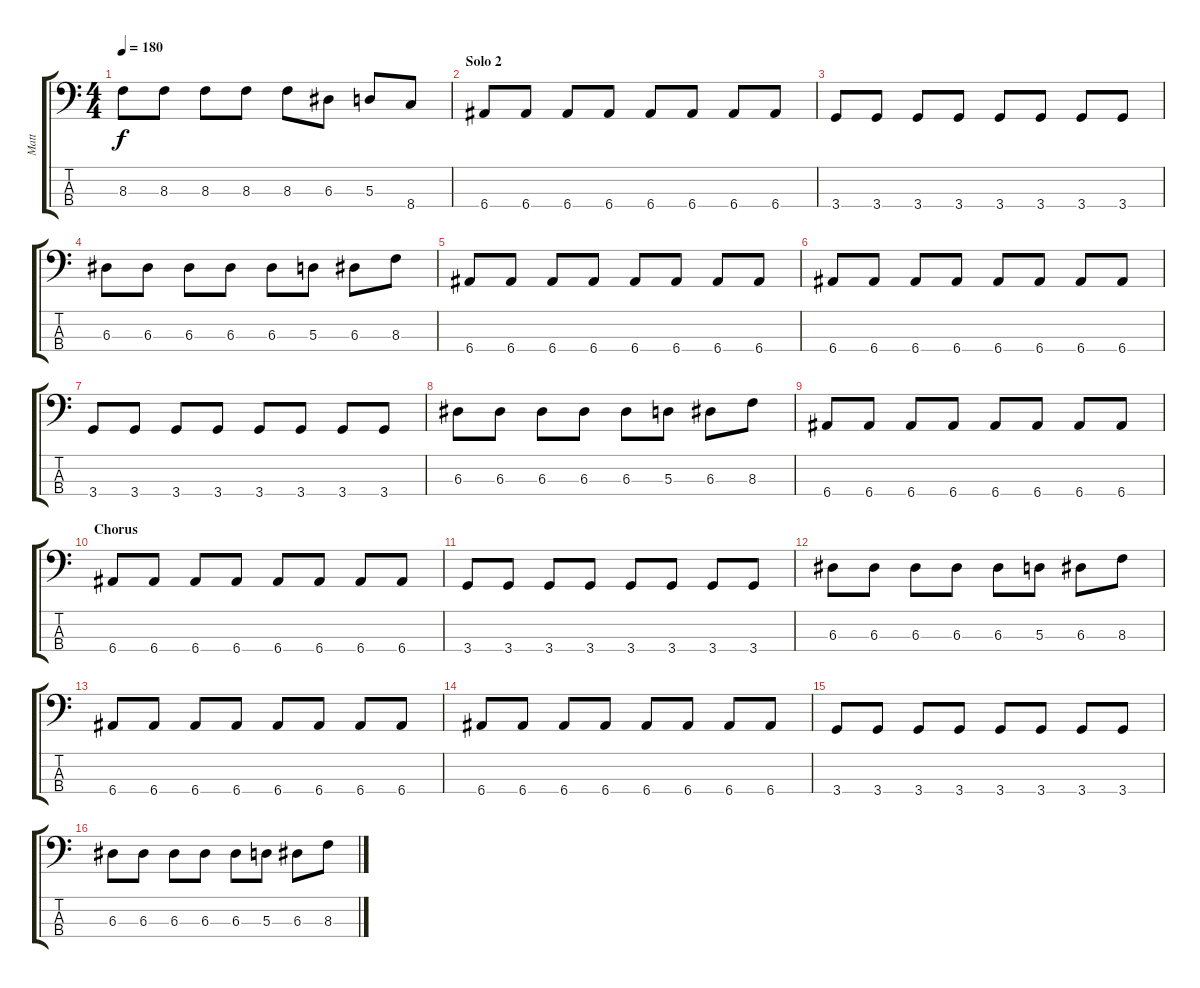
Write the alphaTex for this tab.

\track ("Matt " "Matt ") {instrument electricbasspick}
\staff {score tabs}
\tuning (G2 D2 A1 E1) {hide}
\ts (4 4)
\tempo 180
\clef f4
\ks c
8.3.8{dy f} 8.3.8 8.3.8 8.3.8 8.3.8 6.3.8 5.3.8 8.4.8 |
\section ("" "Solo 2")
6.4.8 6.4.8 6.4.8 6.4.8 6.4.8 6.4.8 6.4.8 6.4.8 |
3.4.8 3.4.8 3.4.8 3.4.8 3.4.8 3.4.8 3.4.8 3.4.8 |
6.3.8 6.3.8 6.3.8 6.3.8 6.3.8 5.3.8 6.3.8 8.3.8 |
6.4.8 6.4.8 6.4.8 6.4.8 6.4.8 6.4.8 6.4.8 6.4.8 |
6.4.8 6.4.8 6.4.8 6.4.8 6.4.8 6.4.8 6.4.8 6.4.8 |
3.4.8 3.4.8 3.4.8 3.4.8 3.4.8 3.4.8 3.4.8 3.4.8 |
6.3.8 6.3.8 6.3.8 6.3.8 6.3.8 5.3.8 6.3.8 8.3.8 |
6.4.8 6.4.8 6.4.8 6.4.8 6.4.8 6.4.8 6.4.8 6.4.8 |
\section ("" "Chorus")
6.4.8 6.4.8 6.4.8 6.4.8 6.4.8 6.4.8 6.4.8 6.4.8 |
3.4.8 3.4.8 3.4.8 3.4.8 3.4.8 3.4.8 3.4.8 3.4.8 |
6.3.8 6.3.8 6.3.8 6.3.8 6.3.8 5.3.8 6.3.8 8.3.8 |
6.4.8 6.4.8 6.4.8 6.4.8 6.4.8 6.4.8 6.4.8 6.4.8 |
6.4.8 6.4.8 6.4.8 6.4.8 6.4.8 6.4.8 6.4.8 6.4.8 |
3.4.8 3.4.8 3.4.8 3.4.8 3.4.8 3.4.8 3.4.8 3.4.8 |
6.3.8 6.3.8 6.3.8 6.3.8 6.3.8 5.3.8 6.3.8 8.3.8
